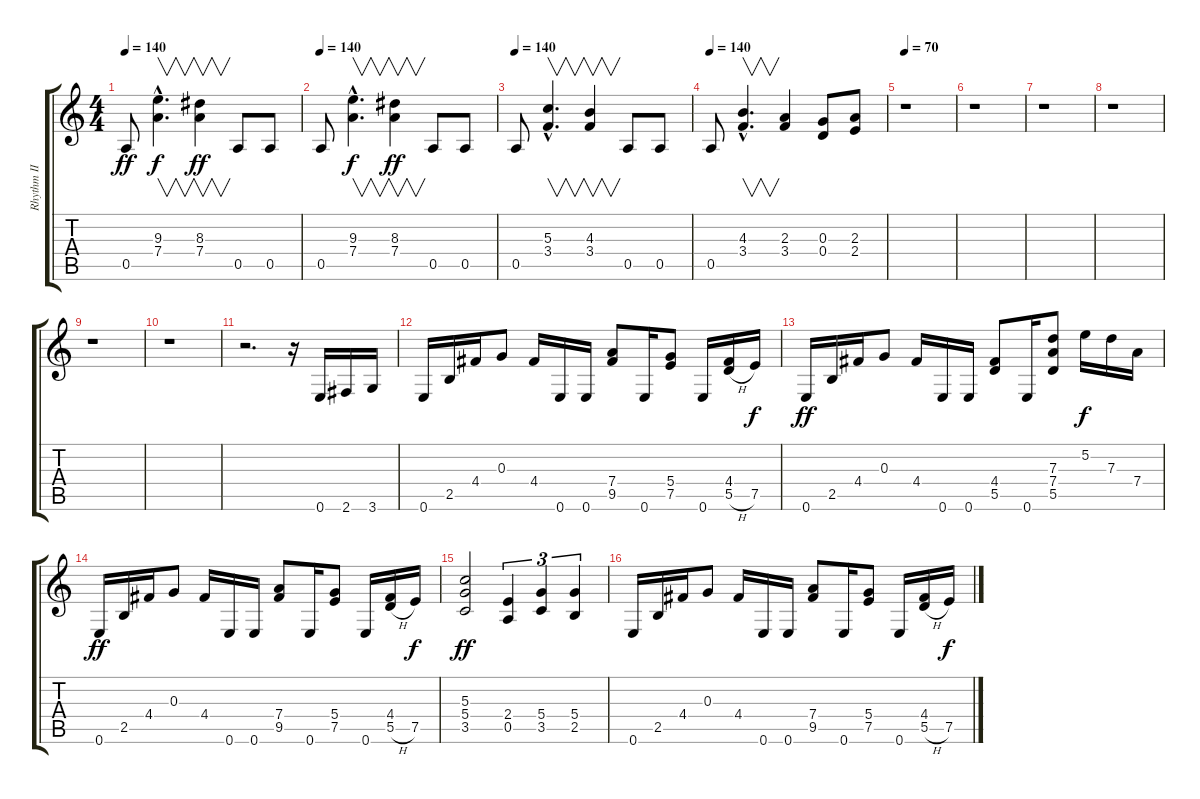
\track ("Rhythm II" "Rhythm II") {instrument distortionguitar}
\staff {score tabs}
\tuning (E4 B3 G3 D3 A2 E2) {hide}
\ts (4 4)
\tempo 140
\clef g2
\ks c
0.5.8{dy ff} (9.3{hac} 7.4{hac}).4{v d dy f} (8.3 7.4).4{v dy ff} 0.5.8 0.5.8 |
\tempo 140
0.5.8 (9.3{hac} 7.4{hac}).4{v d dy f} (8.3 7.4).4{v dy ff} 0.5.8 0.5.8 |
\tempo 140
0.5.8 (5.3{hac} 3.4{hac}).4{v d} (4.3 3.4).4{v} 0.5.8 0.5.8 |
\tempo 140
0.5.8 (4.3{hac} 3.4{hac}).4{v d} (2.3 3.4).4 (0.3 0.4).8 (2.3 2.4).8 |
\tempo 70
r.1 |
r.1 |
r.1 |
r.1 |
r.1 |
r.1 |
r.2{d} r.16 0.6.16 2.6.16 3.6.16 |
0.6.16 2.5.16 4.4.16 0.3.8 4.4.16 0.6.16 0.6.16 (7.4 9.5).8 0.6.16 (5.4 7.5).8 0.6.16 (4.4 5.5{h}).16 7.5.16{dy f} |
0.6.16{dy ff} 2.5.16 4.4.16 0.3.8 4.4.16 0.6.16 0.6.16 (4.4 5.5).8 0.6.16 (7.3 7.4 5.5).8 5.2.16{dy f} 7.3.16 7.4.16 |
0.6.16{dy ff} 2.5.16 4.4.16 0.3.8 4.4.16 0.6.16 0.6.16 (7.4 9.5).8 0.6.16 (5.4 7.5).8 0.6.16 (4.4 5.5{h}).16 7.5.16{dy f} |
(5.3 5.4 3.5).2{dy ff} (2.4 0.5).4{tu (3 2)} (5.4 3.5).4{tu (3 2)} (5.4 2.5).4{tu (3 2)} |
0.6.16 2.5.16 4.4.16 0.3.8 4.4.16 0.6.16 0.6.16 (7.4 9.5).8 0.6.16 (5.4 7.5).8 0.6.16 (4.4 5.5{h}).16 7.5.16{dy f}
